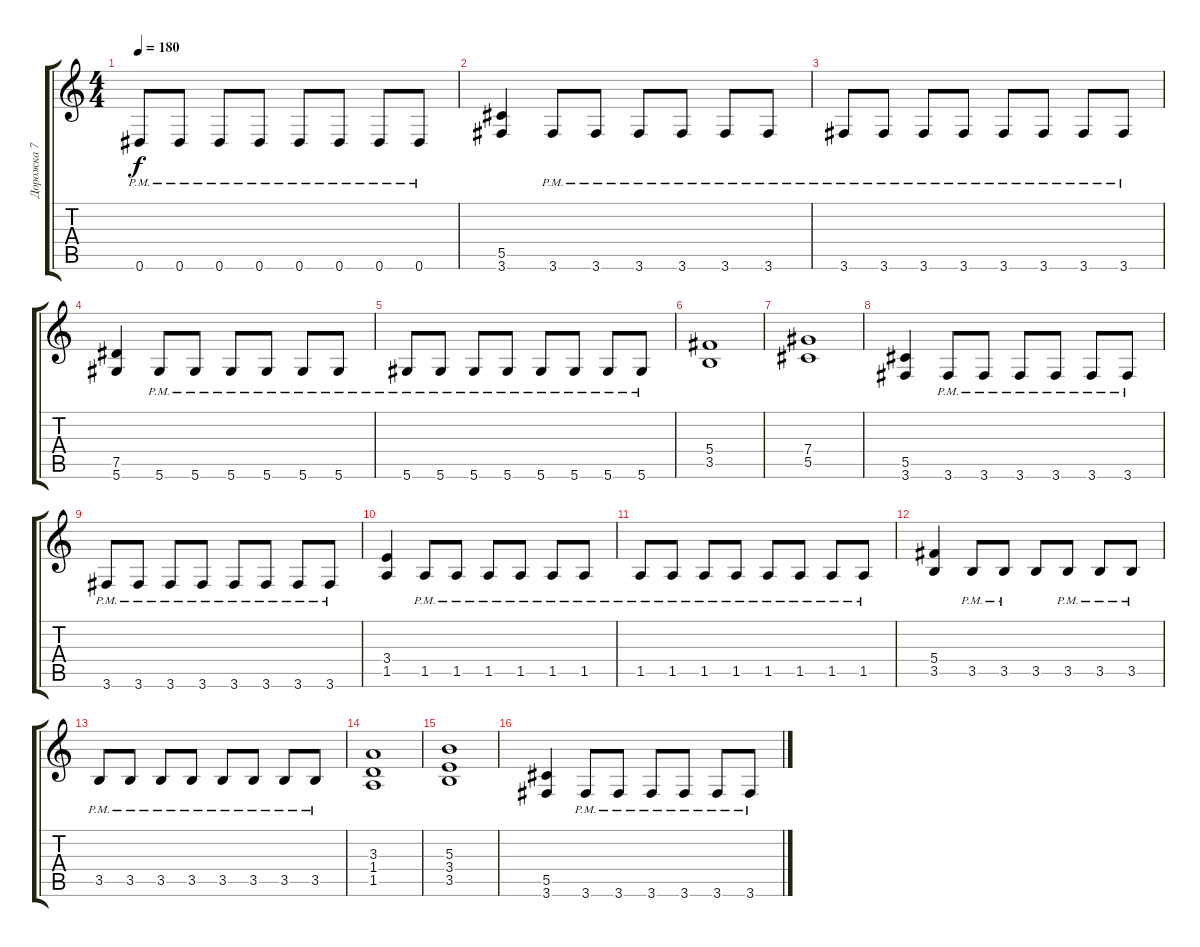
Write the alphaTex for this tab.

\track ("Дорожка 7" "Дорожка 7") {instrument distortionguitar}
\staff {score tabs}
\tuning (Eb4 Bb3 Gb3 Db3 Ab2 Eb2) {hide}
\ts (4 4)
\tempo 180
\clef g2
\ks c
0.6{pm}.8{dy f} 0.6{pm}.8 0.6{pm}.8 0.6{pm}.8 0.6{pm}.8 0.6{pm}.8 0.6{pm}.8 0.6{pm}.8 |
(5.5 3.6).4 3.6{pm}.8 3.6{pm}.8 3.6{pm}.8 3.6{pm}.8 3.6{pm}.8 3.6{pm}.8 |
3.6{pm}.8 3.6{pm}.8 3.6{pm}.8 3.6{pm}.8 3.6{pm}.8 3.6{pm}.8 3.6{pm}.8 3.6{pm}.8 |
(7.5 5.6).4 5.6{pm}.8 5.6{pm}.8 5.6{pm}.8 5.6{pm}.8 5.6{pm}.8 5.6{pm}.8 |
5.6{pm}.8 5.6{pm}.8 5.6{pm}.8 5.6{pm}.8 5.6{pm}.8 5.6{pm}.8 5.6{pm}.8 5.6{pm}.8 |
(5.4 3.5).1 |
(7.4 5.5).1 |
(5.5 3.6).4 3.6{pm}.8 3.6{pm}.8 3.6{pm}.8 3.6{pm}.8 3.6{pm}.8 3.6{pm}.8 |
3.6{pm}.8 3.6{pm}.8 3.6{pm}.8 3.6{pm}.8 3.6{pm}.8 3.6{pm}.8 3.6{pm}.8 3.6{pm}.8 |
(3.4 1.5).4 1.5{pm}.8 1.5{pm}.8 1.5{pm}.8 1.5{pm}.8 1.5{pm}.8 1.5{pm}.8 |
1.5{pm}.8 1.5{pm}.8 1.5{pm}.8 1.5{pm}.8 1.5{pm}.8 1.5{pm}.8 1.5{pm}.8 1.5{pm}.8 |
(5.4 3.5).4 3.5{pm}.8 3.5{pm}.8 3.5.8 3.5{pm}.8 3.5{pm}.8 3.5{pm}.8 |
3.5{pm}.8 3.5{pm}.8 3.5{pm}.8 3.5{pm}.8 3.5{pm}.8 3.5{pm}.8 3.5{pm}.8 3.5{pm}.8 |
(3.3 1.4 1.5).1 |
(5.3 3.4 3.5).1 |
(5.5 3.6).4 3.6{pm}.8 3.6{pm}.8 3.6{pm}.8 3.6{pm}.8 3.6{pm}.8 3.6{pm}.8
